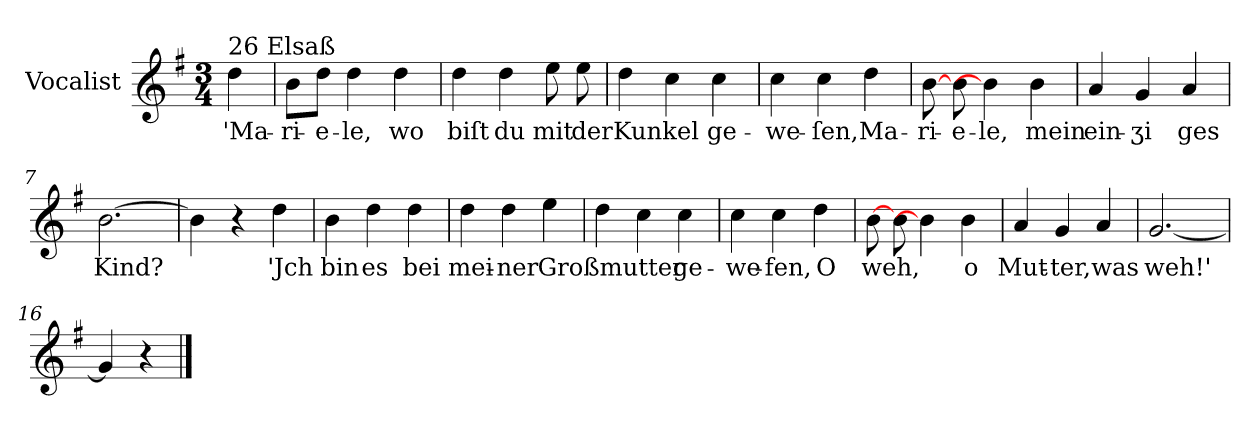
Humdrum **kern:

**kern	**text
*part1	*part1
*staff1	*staff1
*I"Vocalist	*
*k[f#]	*
*G:	*
*M3/4	*
=	=
!LO:TX:a:t=26 Elsaß	!
4dd	'Ma-
=1	=1
8bL	ri-
8ddJ	-e-
4dd	-le,
4dd	wo
=2	=2
4dd	biſt
4dd	du
8ee	mit
8ee	der
=3	=3
4dd	Kunkel
4cc	.
4cc	ge-
=4	=4
4cc	-we-
4cc	-ſen,
4dd	Ma-
=5	=5
[8b	-ri-
8b	-e-
4b]	-le,
4b	mein
=6	=6
4a	ein-
4g	-ʒi
4a	ges
=7	=7
[2.b	Kind?
=8	=8
4b]	.
4r	.
4dd	'Jch
=9	=9
4b	bin
4dd	es
4dd	bei
=10	=10
4dd	mei-
4dd	-ner
4ee	Großmutter
=11	=11
4dd	.
4cc	.
4cc	ge-
=12	=12
4cc	-we-
4cc	-fen,
4dd	O
=13	=13
[8b	weh,
8b	.
4b]	.
4b	o
=14	=14
4a	Mut-
4g	-ter,
4a	was
=15	=15
[2.g	weh!'
=16	=16
4g]	.
4r	.
==	==
*-	*-
